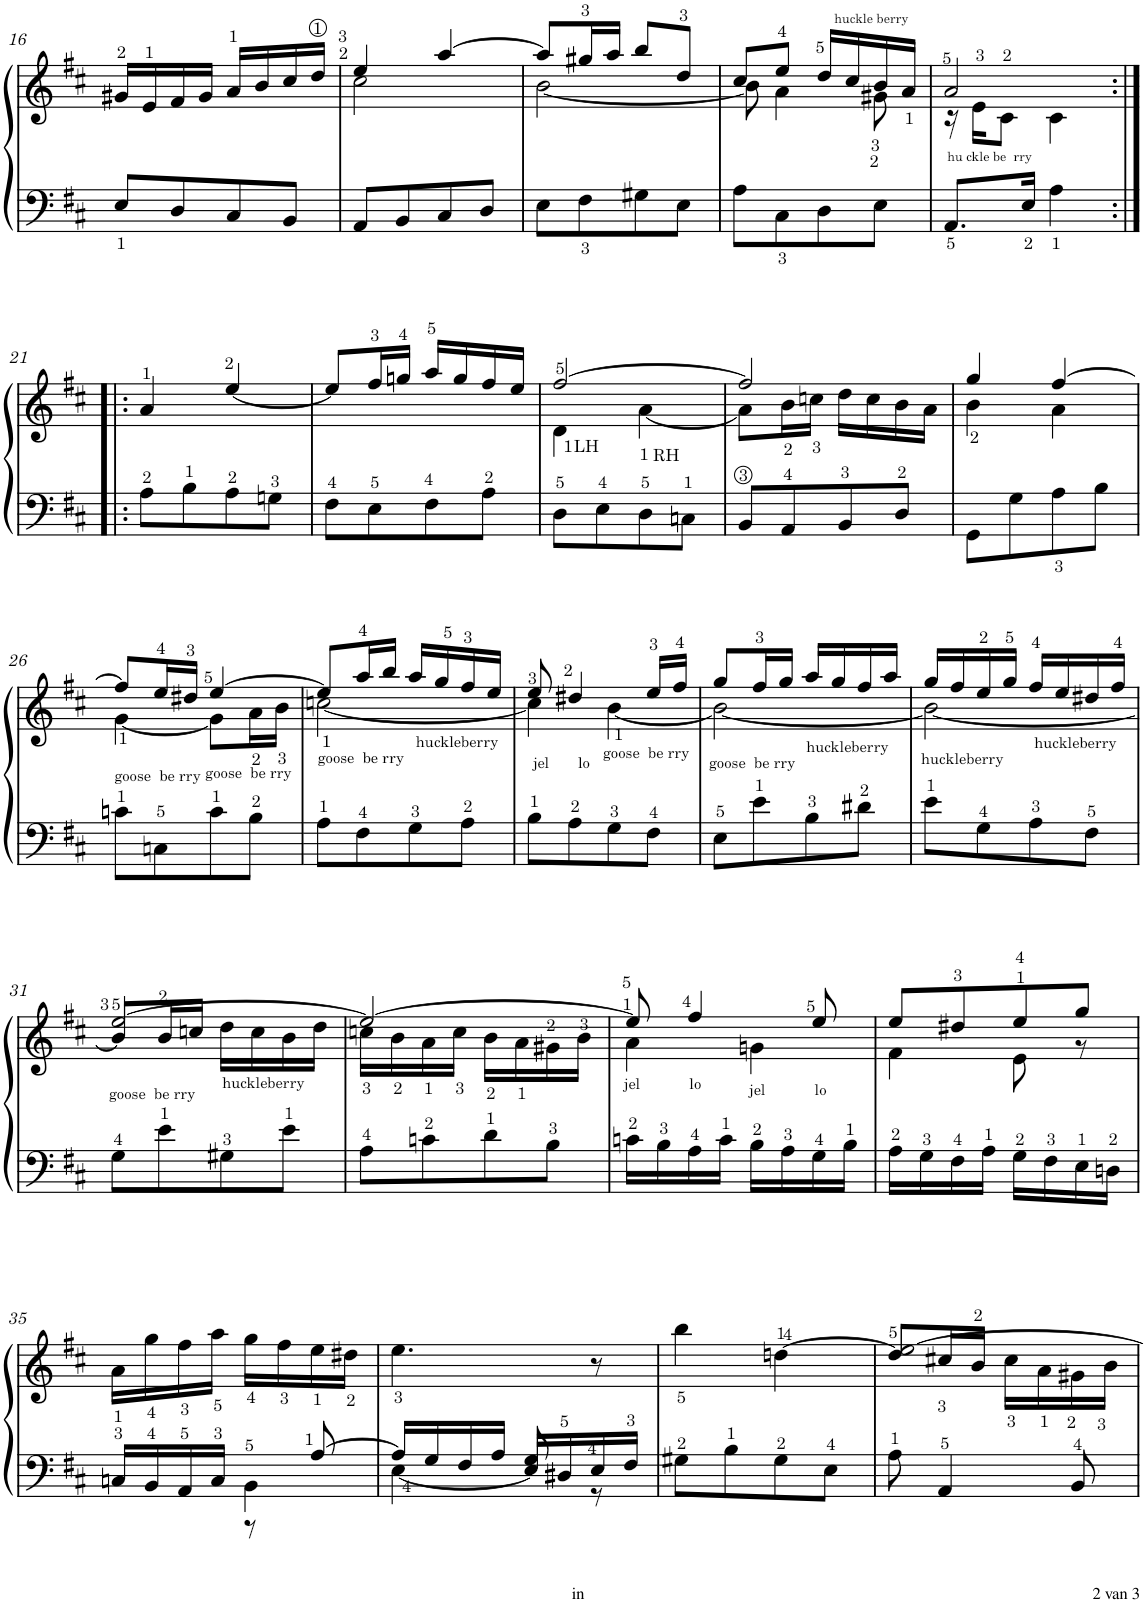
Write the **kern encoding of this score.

**kern	**kern
*part1	*part1
*staff2	*staff1
*I"Klavír	*
*I'Klv.	*
!!LO:PB:g=z
*clefF4	*clefG2
*k[f#c#]	*k[f#c#]
*M2/4	*M2/4
=16	=16
8E/L	16g#X/LL
.	16e/
8D/	16f#/
.	16g#/JJ
8C#/	16a/LL
.	16b/
8BB/J	16cc#/
.	16dd/JJ
=17	=17
*	*^
8AA/L	4ee/	2cc#\
8BB/	.	.
8C#/	[4aa/	.
8D/J	.	.
=18	=18	=18
8E\L	8aa/L]	[2b\
8F#\	16gg#X/L	.
.	16aa/JJ	.
8G#X\	8bb/L	.
8E\J	8dd/J	.
=19	=19	=19
8A\L	8cc#/L	8b\]
8C#\	8ee/J	4a\
!	!LO:TX:a:t=huckle berry	!
8D\	16dd/LL	.
.	16cc#/	.
8E\J	16b</	8g#X\
.	16a/JJ	.
=20	=20	=20
!LO:TX:a:t=hu ckle be  rry	!	!
8.AA/L	2a/	16r
.	.	16e\KL
.	.	8c#\J
16E/Jk	.	.
4A\	.	4c#\
*	*v	*v
!!LO:LB:g=z
=21:|!|:	=21:|!|:
8A>\L	4a/
8B>\	.
8A>\	[4ee/
8Gn>\J	.
=22	=22
8F#>\L	8ee/L]
8E>\	16ff#/L
.	16ggn/JJ
8F#\	16aa/LL
.	16gg/
8A>\J	16ff#/
.	16ee/JJ
=23	=23
*	*^
!	!LO:TX:b:t=LH	!
8D>\L	[2ff#/	4d\
8E>\	.	.
!	!	!LO:TX:b:t=RH
8D>\	.	[4a\
8Cn>\J	.	.
=24	=24	=24
8BB/L	2ff#/]	8a\L]
8AA>/	.	16b\L
.	.	16ccn\JJ
8BB>/	.	16dd\LL
.	.	16cc\
8D>/J	.	16b\
.	.	16a\JJ
=25	=25	=25
8GG\L	4gg/	4b\
8G\	.	.
8A\	[4ff#/	4a\
8B\J	.	.
!!LO:LB:g=z	!!
=26	=26	=26
!	!LO:TX:b:t=goose  be rry	!
8cn>\L	8ff#/L]	[4g\
8Cn>\	16ee/L	.
.	16dd#X/JJ	.
!	!LO:TX:b:t=goose  be rry	!
8c>\	[4ee/	8g\L]
8B>\J	.	16a\L
.	.	16b\JJ
=27	=27	=27
!	!LO:TX:b:t=goose  be rry	!
8A>\L	8ee/L]	[2ccn\
8F#>\	16aa/L	.
.	16bb/JJ	.
!	!LO:TX:b:t=huckleberry	!
8G>\	16aa/LL	.
.	16gg/	.
8A>\J	16ff#/	.
.	16ee/JJ	.
=28	=28	=28
!	!LO:TX:b:t=jel       lo	!
8B>\L	8ee/	4cc\]
8A>\	4dd#X/	.
!	!	!LO:TX:b:t=goose  be rry
8G>\	.	[4b\
8F#>\J	16ee/LL	.
.	16ff#/JJ	.
=29	=29	=29
!	!LO:TX:b:t=goose  be rry	!
8E>\L	8gg/L	2b\_
8e>\	16ff#/L	.
.	16gg/JJ	.
!	!LO:TX:b:t=huckleberry	!
8B>\	16aa/LL	.
.	16gg/	.
8d#X>\J	16ff#/	.
.	16aa/JJ	.
=30	=30	=30
!	!LO:TX:b:t=huckleberry	!
8e>\L	16gg/LL	2b\_
.	16ff#/	.
8G>\	16ee/	.
.	16gg/JJ	.
!	!LO:TX:b:t=huckleberry	!
8A>\	16ff#/LL	.
.	16ee/	.
8F#>\J	16dd#X/	.
.	16ff#/JJ	.
!!LO:LB:g=z	!!
=31	=31	=31
!	!LO:TX:b:t=goose  be rry	!
8G>\L	8b/L]	[2ee/
8e>\	16b/L	.
.	16ccn/JJ	.
!	!LO:TX:b:t=huckleberry	!
8G#X>\	16dd\LL	.
.	16cc\	.
8e>\J	16b\	.
.	16dd\JJ	.
=32	=32	=32
8A>\L	16ccn\LL	2ee/_
.	16b\	.
8cn>\	16a\	.
.	16cc\JJ	.
8d>\	16b\LL	.
.	16a\	.
8B>\J	16g#X\	.
.	16b\JJ	.
=33	=33	=33
!	!LO:TX:b:t=jel            lo	!
16cn>\LL	8ee/]	4a\
16B>\	.	.
16A>\	4ff#/	.
16c>\JJ	.	.
!	!	!LO:TX:b:t=jel            lo
16B>\LL	.	4gn\
16A>\	.	.
16G>\	8ee/	.
16B>\JJ	.	.
=34	=34	=34
16A>\LL	8ee/L	4f#\
16G>\	.	.
16F#>\	8dd#X/	.
16A>\JJ	.	.
16G>\LL	8ee/	8e\
16F#>\	.	.
16E>\	8gg/J	8r
16Dn>\JJ	.	.
*	*v	*v
!!LO:LB:g=z
=35	=35
*^	*
16Cn>/LL	4ryy	16a<\LL
16BB>/	.	16gg<\
16AA>/	.	16ff#<\
16C>/JJ	.	16aa<\JJ
4BB>\	8r	16gg<\LL
.	.	16ff#<\
.	[8A/	16ee<\
.	.	16dd#X<\JJ
=36	=36	=36
16A/LL]	[4E\	4.ee<\
16G/	.	.
16F#/	.	.
16A/JJ	.	.
16E/LL]	8G/	.
16D#X>/	.	.
16E>/	8r	8r
16F#>/JJ	.	.
*v	*v	*
=37	=37
8G#X>\L	4bb<\
8B>\	.
8G#>\	[4ddn\
8E>\J	.
=38	=38
*	*^
8A>\	8dd/L]	[2ee/
4AA>/	16cc#X>/L	.
.	16b/JJ	.
.	16cc#\LL	.
.	16a\	.
8BB>/	16g#X>\	.
.	16b\JJ	.
*	*v	*v
=	=
*-	*-
